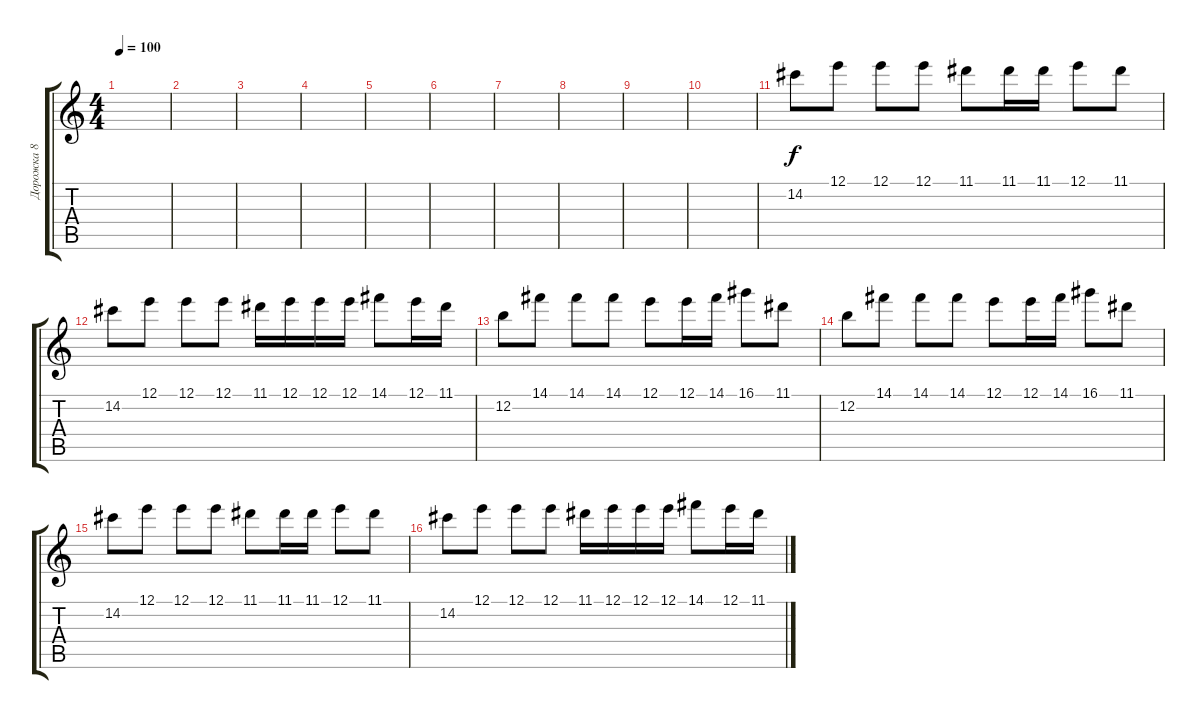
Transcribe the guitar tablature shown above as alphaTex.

\track ("Дорожка 8" "Дорожка 8") {instrument oboe}
\staff {score tabs}
\tuning (E5 B4 G4 D4 A3 E3) {hide}
\ts (4 4)
\tempo 100
\clef g2
\ks c
|
|
|
|
|
|
|
|
|
|
14.2.8 12.1.8 12.1.8 12.1.8 11.1.8 11.1.16 11.1.16 12.1.8 11.1.8 |
14.2.8 12.1.8 12.1.8 12.1.8 11.1.16 12.1.16 12.1.16 12.1.16 14.1.8 12.1.16 11.1.16 |
12.2.8 14.1.8 14.1.8 14.1.8 12.1.8 12.1.16 14.1.16 16.1.8 11.1.8 |
12.2.8 14.1.8 14.1.8 14.1.8 12.1.8 12.1.16 14.1.16 16.1.8 11.1.8 |
14.2.8 12.1.8 12.1.8 12.1.8 11.1.8 11.1.16 11.1.16 12.1.8 11.1.8 |
14.2.8 12.1.8 12.1.8 12.1.8 11.1.16 12.1.16 12.1.16 12.1.16 14.1.8 12.1.16 11.1.16
